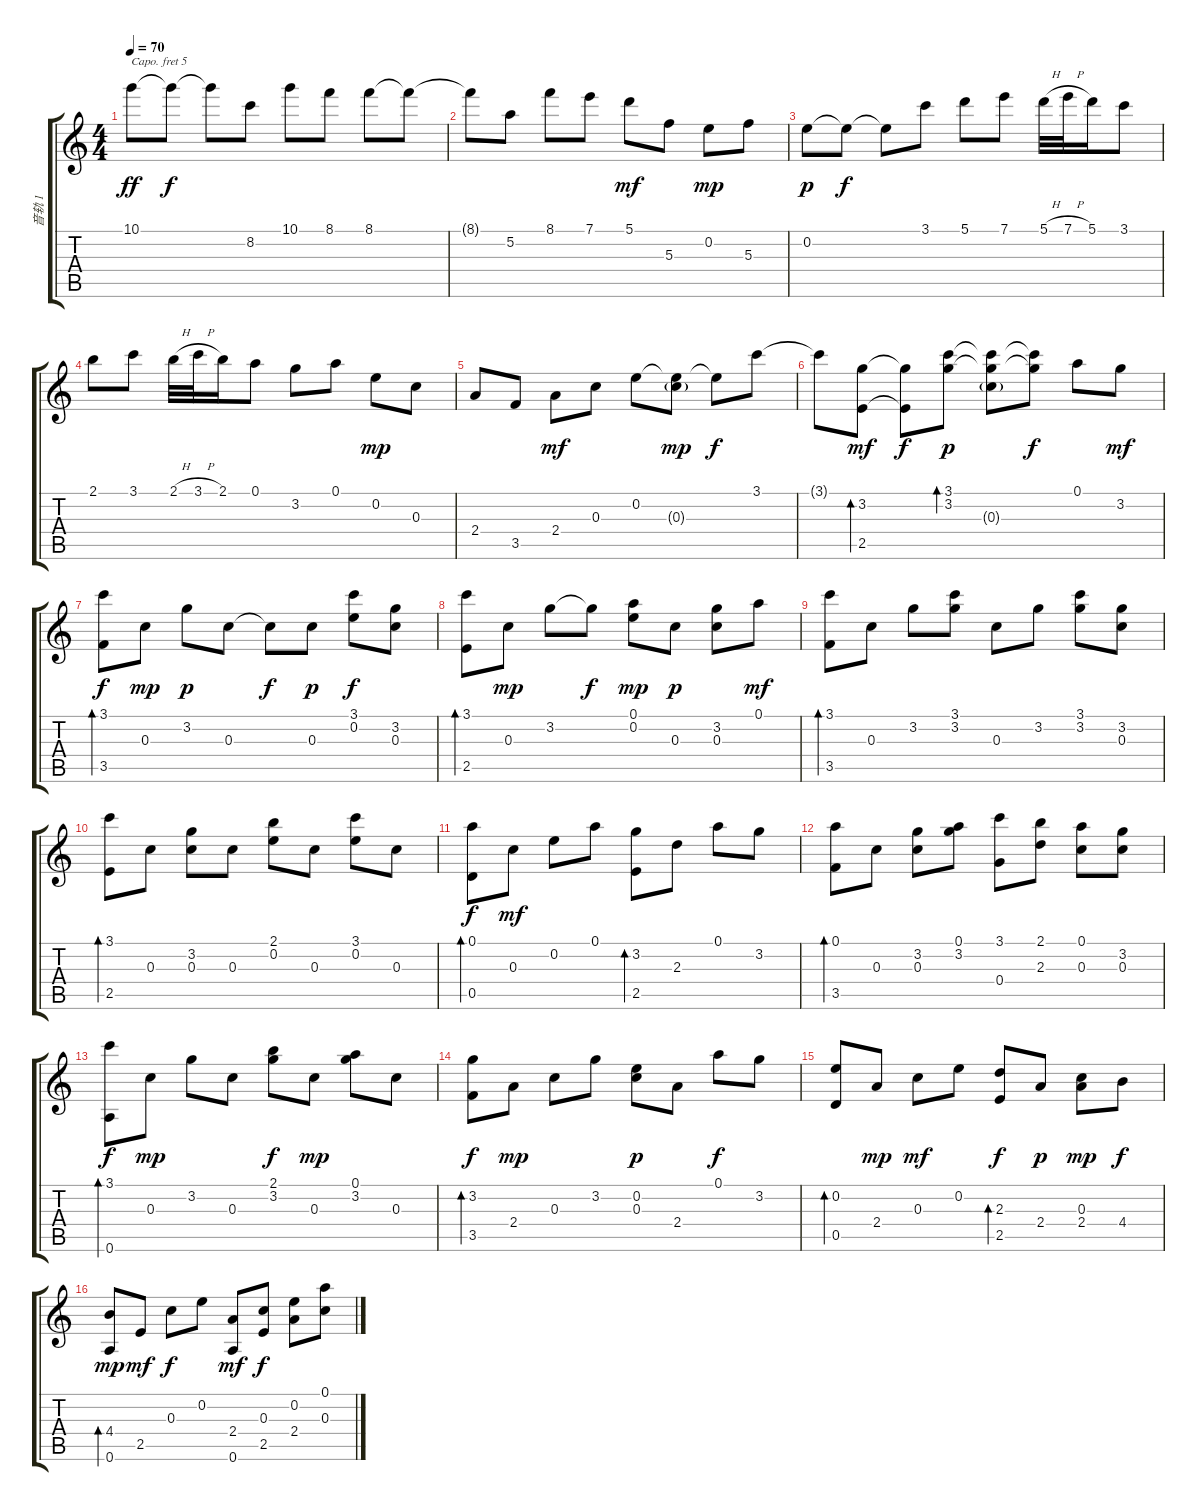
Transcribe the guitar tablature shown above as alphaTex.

\track ("音轨 1" "音轨 1") {instrument acousticguitarsteel}
\staff {score tabs}
\capo 5
\tuning (E4 B3 G3 D3 A2 E2) {hide}
\ts (4 4)
\tempo 70
\clef g2
\ks c
10.1.8{dy ff} 10.1{t}.8{dy f} 10.1{t}.8 8.2.8 10.1.8 8.1.8 8.1.8 8.1{t}.8 |
8.1{t}.8 5.2.8 8.1.8 7.1.8 5.1.8{dy mf} 5.3.8 0.2.8{dy mp} 5.3.8 |
0.2.8{dy p} 0.2{t}.8{dy f} 0.2{t}.8 3.1.8 5.1.8 7.1.8 5.1{h}.32 7.1{h}.32 5.1.16 3.1.8 |
2.1.8 3.1.8 2.1{h}.32 3.1{h}.32 2.1.16 0.1.8 3.2.8 0.1.8 0.2.8{dy mp} 0.3.8 |
2.4.8 3.5.8 2.4.8{dy mf} 0.3.8 0.2.8 (0.2{t} 0.3{g}).8{dy mp} 0.2{t}.8{dy f} 3.1.8 |
3.1{t}.8 (3.2 2.5).8{bd 120 dy mf} (3.2{t} 2.5{t}).8{dy f} (3.1 3.2).8{bd 120 dy p} (3.1{t} 3.2{t} 0.3{g}).8 (3.1{t} 3.2{t}).8{dy f} 0.1.8 3.2.8{dy mf} |
(3.1 3.5).8{bd 120 dy f} 0.3.8{dy mp} 3.2.8{dy p} 0.3.8 0.3{t}.8{dy f} 0.3.8{dy p} (3.1 0.2).8{dy f} (3.2 0.3).8 |
(3.1 2.5).8{bd 120} 0.3.8{dy mp} 3.2.8 3.2{t}.8{dy f} (0.1 0.2).8{dy mp} 0.3.8{dy p} (3.2 0.3).8 0.1.8{dy mf} |
(3.1 3.5).8{bd 120} 0.3.8 3.2.8 (3.1 3.2).8 0.3.8 3.2.8 (3.1 3.2).8 (3.2 0.3).8 |
(3.1 2.5).8{bd 120} 0.3.8 (3.2 0.3).8 0.3.8 (2.1 0.2).8 0.3.8 (3.1 0.2).8 0.3.8 |
(0.1 0.5).8{bd 120 dy f} 0.3.8{dy mf} 0.2.8 0.1.8 (3.2 2.5).8{bd 120} 2.3.8 0.1.8 3.2.8 |
(0.1 3.5).8{bd 120} 0.3.8 (3.2 0.3).8 (0.1 3.2).8 (3.1 0.4).8 (2.1 2.3).8 (0.1 0.3).8 (3.2 0.3).8 |
(3.1 0.6).8{bd 480 dy f} 0.3.8{dy mp} 3.2.8 0.3.8 (2.1 3.2).8{dy f} 0.3.8{dy mp} (0.1 3.2).8 0.3.8 |
(3.2 3.5).8{bd 480 dy f} 2.4.8{dy mp} 0.3.8 3.2.8 (0.2 0.3).8{dy p} 2.4.8 0.1.8{dy f} 3.2.8 |
(0.2 0.5).8{bd 480} 2.4.8{dy mp} 0.3.8{dy mf} 0.2.8 (2.3 2.5).8{bd 480 dy f} 2.4.8{dy p} (0.3 2.4).8{dy mp} 4.4.8{dy f} |
(4.4 0.6).8{bd 480 dy mp} 2.5.8{dy mf} 0.3.8{dy f} 0.2.8 (2.4 0.6).8{dy mf} (0.3 2.5).8{dy f} (0.2 2.4).8 (0.1 0.3).8
